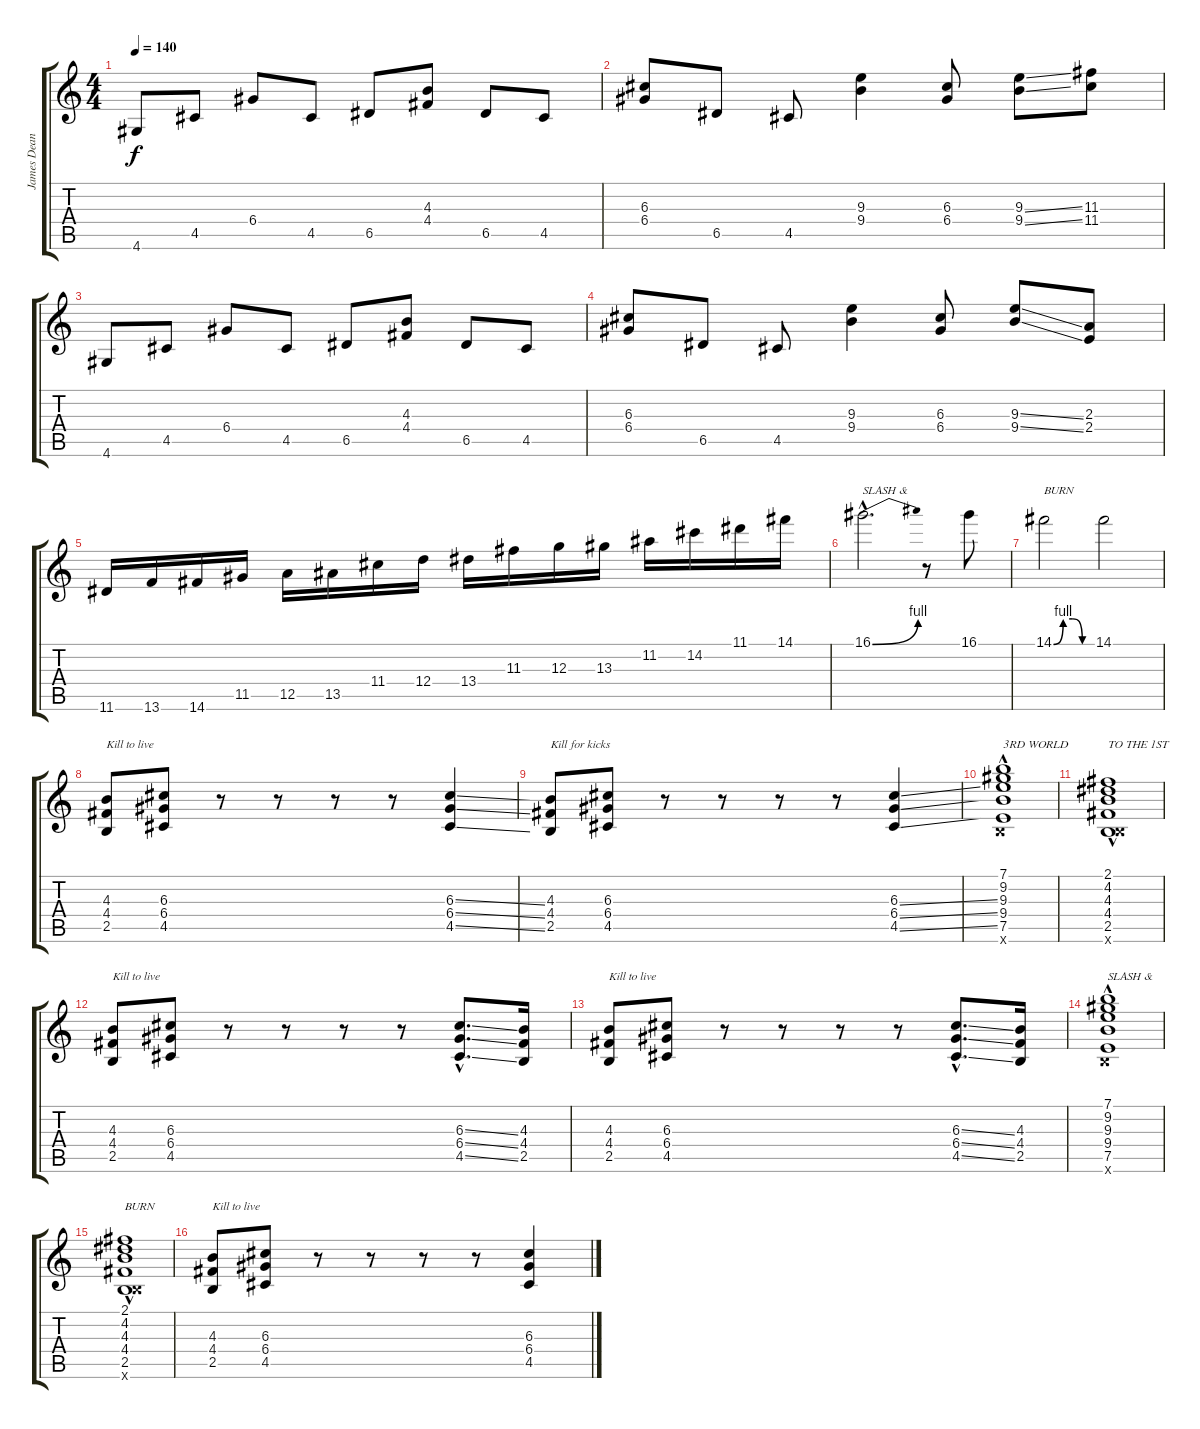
\track ("James Dean Bradfield" "James Dean") {instrument distortionguitar}
\staff {score tabs}
\tuning (E4 B3 G3 D3 A2 E2) {hide}
\ts (4 4)
\tempo 140
\clef g2
\ks c
4.6.8{dy f} 4.5.8 6.4.8 4.5.8 6.5.8 (4.3 4.4).8 6.5.8 4.5.8 |
(6.3 6.4).8 6.5.8 4.5.8 (9.3 9.4).4 (6.3 6.4).8 (9.3{ss} 9.4{ss}).8 (11.3 11.4).8 |
4.6.8 4.5.8 6.4.8 4.5.8 6.5.8 (4.3 4.4).8 6.5.8 4.5.8 |
(6.3 6.4).8 6.5.8 4.5.8 (9.3 9.4).4 (6.3 6.4).8 (9.3{ss} 9.4{ss}).8 (2.3 2.4).8 |
11.6.16 13.6.16 14.6.16 11.5.16 12.5.16 13.5.16 11.4.16 12.4.16 13.4.16 11.3.16 12.3.16 13.3.16 11.2.16 14.2.16 11.1.16 14.1.16 |
16.1{be (bend 0 0 60 4) hac}.2{d txt "SLASH &"} r.8 16.1.8 |
14.1{be (custom 0 0 15 4 30 4 45 0 60 0)}.2{txt "BURN"} 14.1.2 |
(4.3 4.4 2.5).8{txt "Kill to live"} (6.3 6.4 4.5).8 r.8 r.8 r.8 r.8 (6.3{ss} 6.4{ss} 4.5{ss}).4 |
(4.3 4.4 2.5).8{txt "Kill for kicks"} (6.3 6.4 4.5).8 r.8 r.8 r.8 r.8 (6.3{ss} 6.4{ss} 4.5{ss}).4 |
(7.1 9.2{hac} 9.3 9.4 7.5 7.6{x}).1{txt "3RD WORLD"} |
(2.1 4.2{hac} 4.3 4.4 2.5 7.6{x}).1{txt "TO THE 1ST"} |
(4.3 4.4 2.5).8{txt "Kill to live"} (6.3 6.4 4.5).8 r.8 r.8 r.8 r.8 (6.3{ss hac} 6.4{ss hac} 4.5{ss hac}).8{d} (4.3 4.4 2.5).16 |
(4.3 4.4 2.5).8{txt "Kill to live"} (6.3 6.4 4.5).8 r.8 r.8 r.8 r.8 (6.3{ss hac} 6.4{ss hac} 4.5{ss hac}).8{d} (4.3 4.4 2.5).16 |
(7.1 9.2{hac} 9.3 9.4 7.5 7.6{x}).1{txt "SLASH &"} |
(2.1 4.2{hac} 4.3 4.4 2.5 7.6{x}).1{txt "BURN"} |
(4.3 4.4 2.5).8{txt "Kill to live"} (6.3 6.4 4.5).8 r.8 r.8 r.8 r.8 (6.3{ss} 6.4{ss} 4.5{ss}).4
